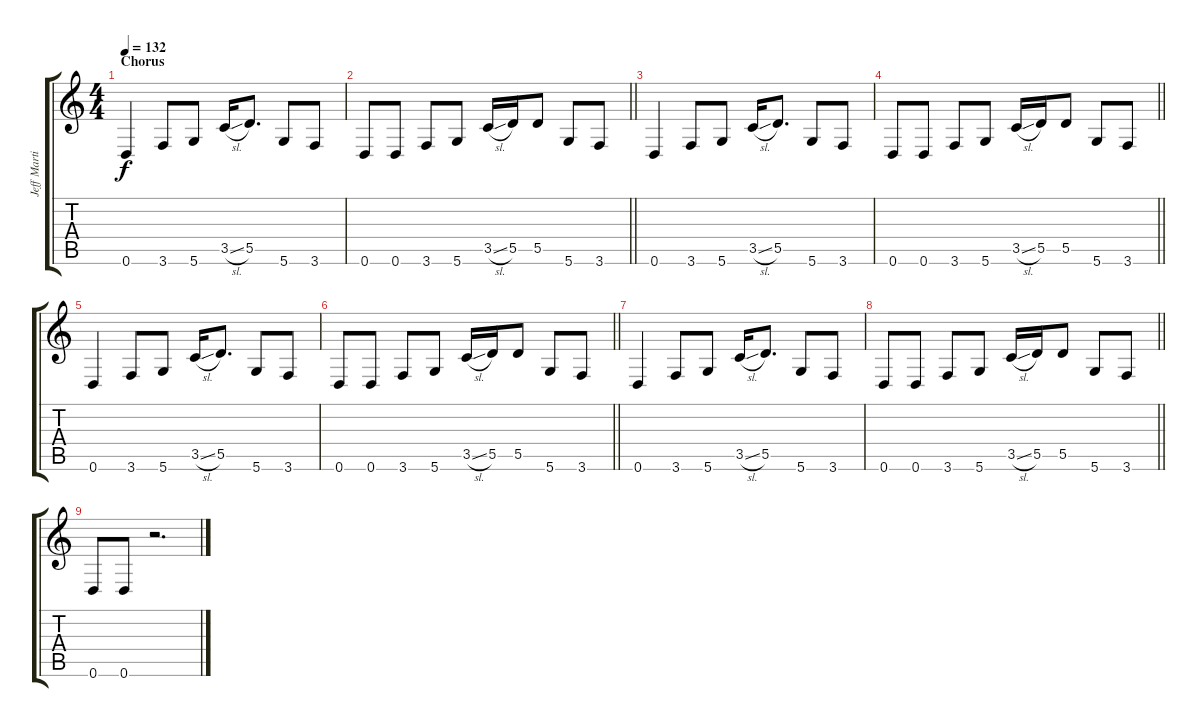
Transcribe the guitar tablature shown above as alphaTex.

\track ("Jeff Martin (Distorted Guitar)" "Jeff Marti") {instrument distortionguitar}
\staff {score tabs}
\tuning (E4 B3 G3 D3 A2 D2) {hide}
\ts (4 4)
\section ("" "Chorus")
\tempo 132
\clef g2
\ks c
0.6.4{dy f} 3.6.8 5.6.8 3.5{sl}.16 5.5.8{d} 5.6.8 3.6.8 |
\barLineRight lightlight
0.6.8 0.6.8 3.6.8 5.6.8 3.5{sl}.16 5.5.16 5.5.8 5.6.8 3.6.8 |
0.6.4 3.6.8 5.6.8 3.5{sl}.16 5.5.8{d} 5.6.8 3.6.8 |
\barLineRight lightlight
0.6.8 0.6.8 3.6.8 5.6.8 3.5{sl}.16 5.5.16 5.5.8 5.6.8 3.6.8 |
0.6.4 3.6.8 5.6.8 3.5{sl}.16 5.5.8{d} 5.6.8 3.6.8 |
\barLineRight lightlight
0.6.8 0.6.8 3.6.8 5.6.8 3.5{sl}.16 5.5.16 5.5.8 5.6.8 3.6.8 |
0.6.4 3.6.8 5.6.8 3.5{sl}.16 5.5.8{d} 5.6.8 3.6.8 |
\barLineRight lightlight
0.6.8 0.6.8 3.6.8 5.6.8 3.5{sl}.16 5.5.16 5.5.8 5.6.8 3.6.8 |
0.6.8 0.6.8 r.2{d}
